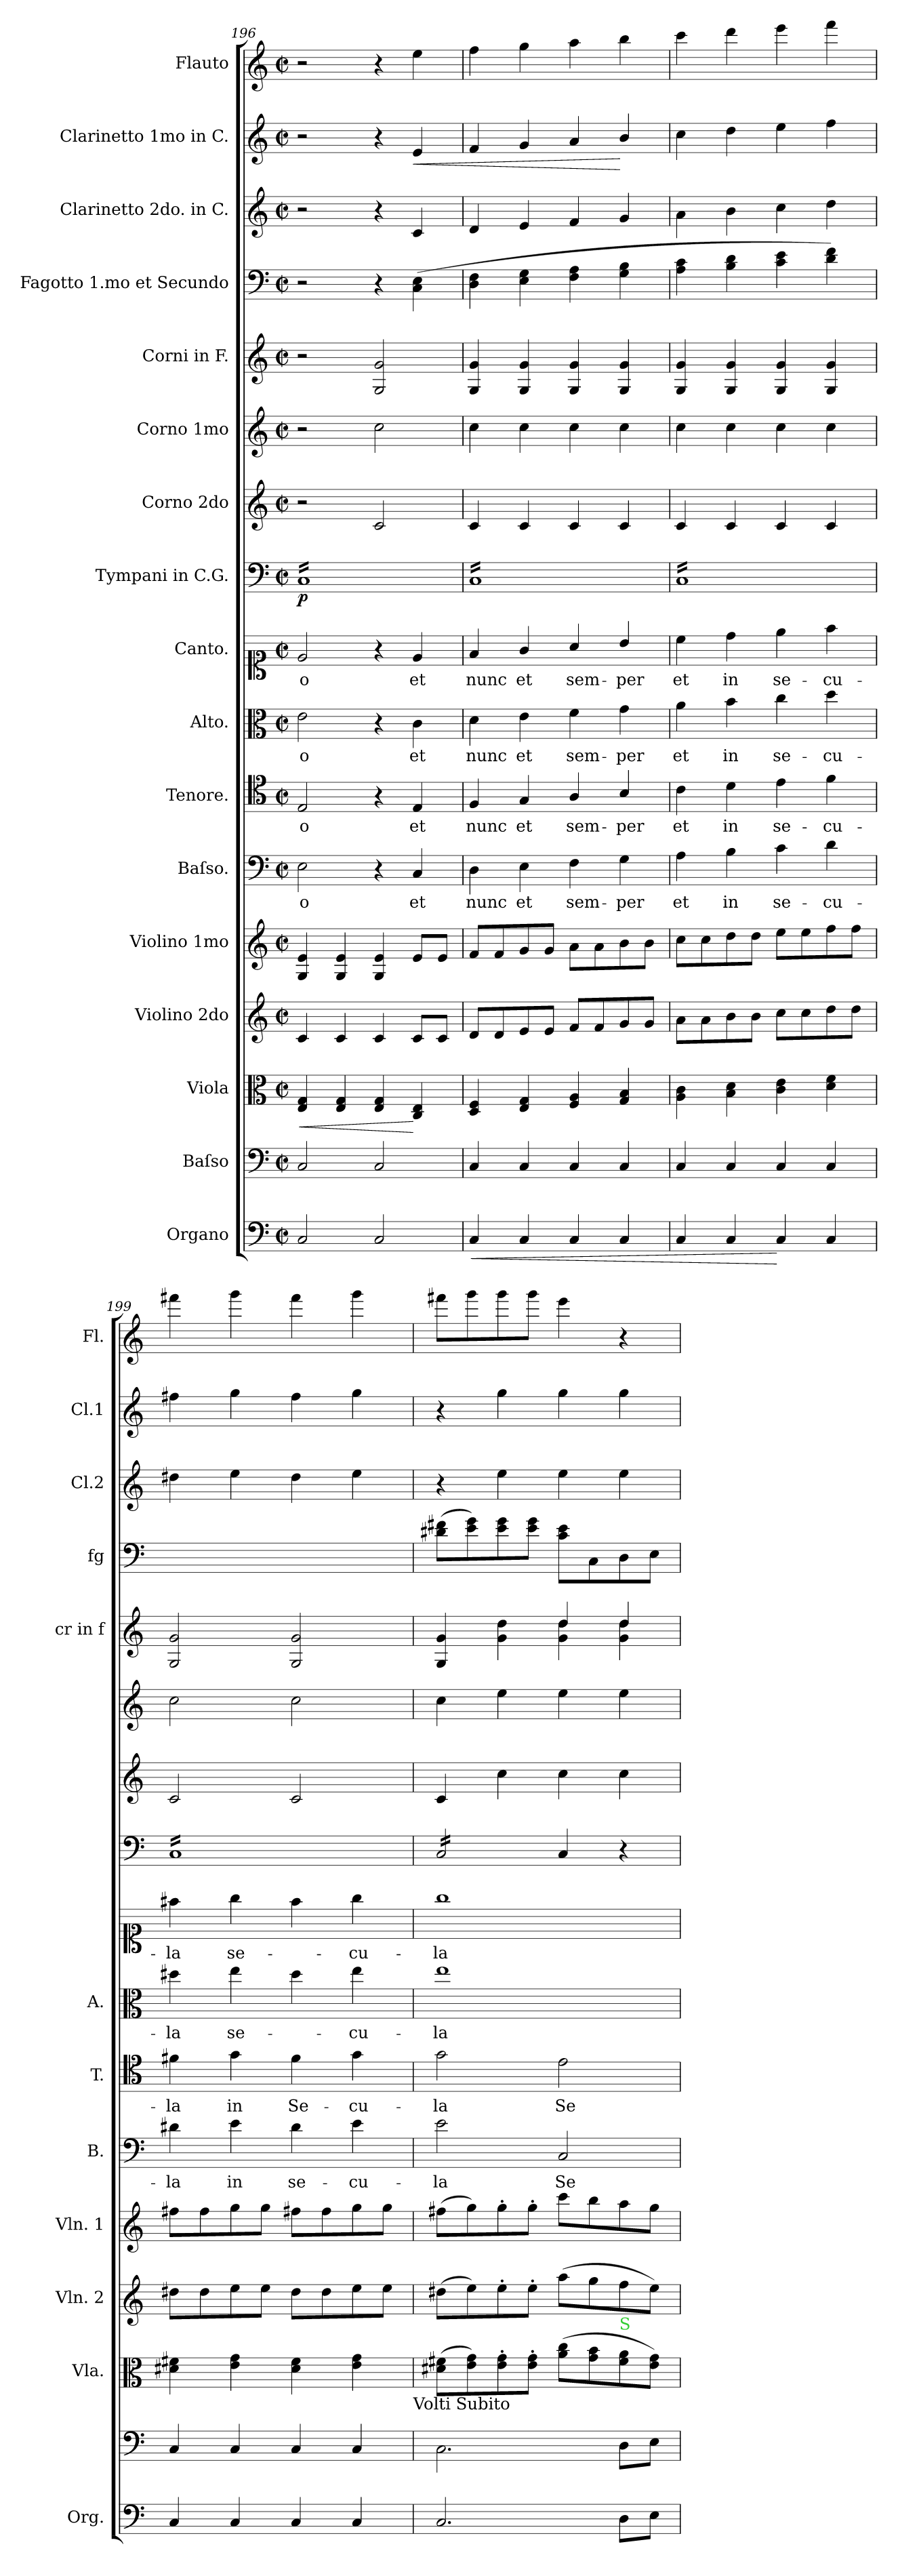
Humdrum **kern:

**kern	**dynam	**kern	**kern	**dynam	**kern	**kern	**kern	**text	**kern	**text	**kern	**text	**kern	**text	**kern	**dynam	**kern	**kern	**kern	**kern	**kern	**kern	**dynam	**kern
*part17	*part17	*part16	*part15	*part15	*part14	*part13	*part12	*part12	*part11	*part11	*part10	*part10	*part9	*part9	*part8	*part8	*part7	*part6	*part5	*part4	*part3	*part2	*part2	*part1
*staff17	*staff17	*staff16	*staff15	*staff15	*staff14	*staff13	*staff12	*staff12	*staff11	*staff11	*staff10	*staff10	*staff9	*staff9	*staff8	*staff8	*staff7	*staff6	*staff5	*staff4	*staff3	*staff2	*staff2	*staff1
*I"Organo	*	*I"Baſso	*I"Viola	*	*I"Violino 2do	*I"Violino 1mo	*I"Baſso.	*	*I"Tenore.	*	*I"Alto.	*	*I"Canto.	*	*I"Tympani in C.G.	*	*I"Corno 2do	*I"Corno 1mo	*I"Corni in F.	*I"Fagotto 1.mo et Secundo	*I"Clarinetto 2do. in C.	*I"Clarinetto 1mo in C.	*	*I"Flauto
*I'Org.	*	*	*I'Vla.	*	*I'Vln. 2	*I'Vln. 1	*I'B.	*	*I'T.	*	*I'A.	*	*	*	*	*	*	*	*I'cr in f	*I'fg	*I'Cl.2	*I'Cl.1	*	*I'Fl.
*clefF4	*	*clefF4	*clefC3	*	*clefG2	*clefG2	*clefF4	*	*clefC4	*	*clefC3	*	*clefC1	*	*clefF4	*	*clefG2	*clefG2	*clefG2	*clefF4	*clefG2	*clefG2	*	*clefG2
*	*	*	*	*	*	*	*	*	*	*	*	*	*	*	*	*	*	*	*ITrd4c7	*	*	*	*	*
*k[]	*	*k[]	*k[]	*	*k[]	*k[]	*k[]	*	*k[]	*	*k[]	*	*k[]	*	*k[]	*	*k[]	*k[]	*k[b-]	*k[]	*k[]	*k[]	*	*k[]
*M2/2	*	*M2/2	*M2/2	*	*M2/2	*M2/2	*M2/2	*	*M2/2	*	*M2/2	*	*M2/2	*	*M2/2	*	*M2/2	*M2/2	*M2/2	*M2/2	*M2/2	*M2/2	*	*M2/2
*met(c|)	*	*met(c|)	*met(c|)	*	*met(c|)	*met(c|)	*met(c|)	*	*met(c|)	*	*met(c|)	*	*met(c|)	*	*met(c|)	*	*met(c|)	*met(c|)	*met(c|)	*met(c|)	*met(c|)	*met(c|)	*	*met(c|)
=196	=196	=196	=196	=196	=196	=196	=196	=196	=196	=196	=196	=196	=196	=196	=196	=196	=196	=196	=196	=196	=196	=196	=196	=196
!	!	!	!	!	!	!	!	!	!	!	!	!	!	!	!LO:TX:a:color=crimson:t=⚠	!	!	!	!	!	!	!	!	!
!	!	!	!	!LO:HP:b	!	!	!	!	!	!	!	!	!	!	!	!	!	!	!	!	!	!	!	!
*	*	*	*	*	*	*	*	*	*	*	*	*	*	*	*tremolo	*	*	*	*	*	*	*	*	*
2C/	.	2C/	4E/ 4G/	<	4c/	4G/ 4e/	2E\	-o	2E/	-o	2e\	-o	2e/	-o	16C/LL	p	2r	2r	2r	2r	2r	2r	.	2r
.	.	.	.	.	.	.	.	.	.	.	.	.	.	.	16C/	.	.	.	.	.	.	.	.	.
.	.	.	.	.	.	.	.	.	.	.	.	.	.	.	16C/	.	.	.	.	.	.	.	.	.
.	.	.	.	.	.	.	.	.	.	.	.	.	.	.	16C/	.	.	.	.	.	.	.	.	.
.	.	.	4E/ 4G/	.	4c/	4G/ 4e/	.	.	.	.	.	.	.	.	16C/	.	.	.	.	.	.	.	.	.
.	.	.	.	.	.	.	.	.	.	.	.	.	.	.	16C/	.	.	.	.	.	.	.	.	.
.	.	.	.	.	.	.	.	.	.	.	.	.	.	.	16C/	.	.	.	.	.	.	.	.	.
.	.	.	.	.	.	.	.	.	.	.	.	.	.	.	16C/	.	.	.	.	.	.	.	.	.
2C/	.	2C/	4E/ 4G/	.	4c/	4G/ 4e/	4r	.	4r	.	4r	.	4r	.	16C/	.	2c/	2cc\	2C/ 2c/	4r	4r	4r	.	4r
.	.	.	.	.	.	.	.	.	.	.	.	.	.	.	16C/	.	.	.	.	.	.	.	.	.
.	.	.	.	.	.	.	.	.	.	.	.	.	.	.	16C/	.	.	.	.	.	.	.	.	.
.	.	.	.	.	.	.	.	.	.	.	.	.	.	.	16C/	.	.	.	.	.	.	.	.	.
!	!	!	!	!	!	!	!	!	!	!	!	!	!	!	!	!	!	!	!	!	!	!	!LO:HP:b	!
.	.	.	4C/ 4E/	[	8c/L	8e/L	4C/	et	4E/	et	4c\	et	4e/	et	16C/	.	.	.	.	(4C\ 4E\	4c/	4e/	<	4ee\
.	.	.	.	.	.	.	.	.	.	.	.	.	.	.	16C/	.	.	.	.	.	.	.	.	.
.	.	.	.	.	8c/J	8e/J	.	.	.	.	.	.	.	.	16C/	.	.	.	.	.	.	.	.	.
.	.	.	.	.	.	.	.	.	.	.	.	.	.	.	16C/JJ	.	.	.	.	.	.	.	.	.
=197	=197	=197	=197	=197	=197	=197	=197	=197	=197	=197	=197	=197	=197	=197	=197	=197	=197	=197	=197	=197	=197	=197	=197	=197
!	!LO:HP:b	!	!	!	!	!	!	!	!	!	!	!	!	!	!	!	!	!	!	!	!	!	!	!
4C/	<	4C/	4D/ 4F/	.	8d/L	8f/L	4D\	nunc	4F/	nunc	4d\	nunc	4f/	nunc	16C/LL	.	4c/	4cc\	4C/ 4c/	4D\ 4F\	4d/	4f/	.	4ff\
.	.	.	.	.	.	.	.	.	.	.	.	.	.	.	16C/	.	.	.	.	.	.	.	.	.
.	.	.	.	.	8d/	8f/	.	.	.	.	.	.	.	.	16C/	.	.	.	.	.	.	.	.	.
.	.	.	.	.	.	.	.	.	.	.	.	.	.	.	16C/	.	.	.	.	.	.	.	.	.
4C/	.	4C/	4E/ 4G/	.	8e/	8g/	4E\	et	4G/	et	4e\	et	4g/	et	16C/	.	4c/	4cc\	4C/ 4c/	4E\ 4G\	4e/	4g/	.	4gg\
.	.	.	.	.	.	.	.	.	.	.	.	.	.	.	16C/	.	.	.	.	.	.	.	.	.
.	.	.	.	.	8e/J	8g/J	.	.	.	.	.	.	.	.	16C/	.	.	.	.	.	.	.	.	.
.	.	.	.	.	.	.	.	.	.	.	.	.	.	.	16C/	.	.	.	.	.	.	.	.	.
4C/	.	4C/	4F/ 4A/	.	8f/L	8a\L	4F\	sem-	4A/	sem-	4f\	sem-	4a/	sem-	16C/	.	4c/	4cc\	4C/ 4c/	4F\ 4A\	4f/	4a/	.	4aa\
.	.	.	.	.	.	.	.	.	.	.	.	.	.	.	16C/	.	.	.	.	.	.	.	.	.
.	.	.	.	.	8f/	8a\	.	.	.	.	.	.	.	.	16C/	.	.	.	.	.	.	.	.	.
.	.	.	.	.	.	.	.	.	.	.	.	.	.	.	16C/	.	.	.	.	.	.	.	.	.
4C/	.	4C/	4G/ 4B/	.	8g/	8b\	4G\	-per	4B/	-per	4g\	-per	4b/	-per	16C/	.	4c/	4cc\	4C/ 4c/	4G\ 4B\	4g/	4b/	[	4bb\
.	.	.	.	.	.	.	.	.	.	.	.	.	.	.	16C/	.	.	.	.	.	.	.	.	.
.	.	.	.	.	8g/J	8b\J	.	.	.	.	.	.	.	.	16C/	.	.	.	.	.	.	.	.	.
.	.	.	.	.	.	.	.	.	.	.	.	.	.	.	16C/JJ	.	.	.	.	.	.	.	.	.
=198	=198	=198	=198	=198	=198	=198	=198	=198	=198	=198	=198	=198	=198	=198	=198	=198	=198	=198	=198	=198	=198	=198	=198	=198
4C/	.	4C/	4A\ 4c\	.	8a\L	8cc\L	4A\	et	4c\	et	4a\	et	4cc\	et	16C/LL	.	4c/	4cc\	4C/ 4c/	4A\ 4c\	4a\	4cc\	.	4ccc\
.	.	.	.	.	.	.	.	.	.	.	.	.	.	.	16C/	.	.	.	.	.	.	.	.	.
.	.	.	.	.	8a\	8cc\	.	.	.	.	.	.	.	.	16C/	.	.	.	.	.	.	.	.	.
.	.	.	.	.	.	.	.	.	.	.	.	.	.	.	16C/	.	.	.	.	.	.	.	.	.
4C/	.	4C/	4B\ 4d\	.	8b\	8dd\	4B\	in	4d\	in	4b\	in	4dd\	in	16C/	.	4c/	4cc\	4C/ 4c/	4B\ 4d\	4b\	4dd\	.	4ddd\
.	.	.	.	.	.	.	.	.	.	.	.	.	.	.	16C/	.	.	.	.	.	.	.	.	.
.	.	.	.	.	8b\J	8dd\J	.	.	.	.	.	.	.	.	16C/	.	.	.	.	.	.	.	.	.
.	.	.	.	.	.	.	.	.	.	.	.	.	.	.	16C/	.	.	.	.	.	.	.	.	.
4C/	[	4C/	4c\ 4e\	.	8cc\L	8ee\L	4c\	se-	4e\	se-	4cc\	se-	4ee\	se-	16C/	.	4c/	4cc\	4C/ 4c/	4c\ 4e\	4cc\	4ee\	.	4eee\
.	.	.	.	.	.	.	.	.	.	.	.	.	.	.	16C/	.	.	.	.	.	.	.	.	.
.	.	.	.	.	8cc\	8ee\	.	.	.	.	.	.	.	.	16C/	.	.	.	.	.	.	.	.	.
.	.	.	.	.	.	.	.	.	.	.	.	.	.	.	16C/	.	.	.	.	.	.	.	.	.
4C/	.	4C/	4d\ 4f\	.	8dd\	8ff\	4d\	-cu-	4f\	-cu-	4dd\	-cu-	4ff\	-cu-	16C/	.	4c/	4cc\	4C/ 4c/	4d\ 4f\)	4dd\	4ff\	.	4fff\
.	.	.	.	.	.	.	.	.	.	.	.	.	.	.	16C/	.	.	.	.	.	.	.	.	.
.	.	.	.	.	8dd\J	8ff\J	.	.	.	.	.	.	.	.	16C/	.	.	.	.	.	.	.	.	.
.	.	.	.	.	.	.	.	.	.	.	.	.	.	.	16C/JJ	.	.	.	.	.	.	.	.	.
=199	=199	=199	=199	=199	=199	=199	=199	=199	=199	=199	=199	=199	=199	=199	=199	=199	=199	=199	=199	=199	=199	=199	=199	=199
4C/	.	4C/	4d#X\ 4f#X\	.	8dd#X\L	8ff#X\L	4d#X\	-la	4f#X\	-la	4dd#X\	-la	4ff#X\	-la	16C/LL	.	2c/	2cc\	2C/ 2c/	1ryy	4dd#X\	4ff#X\	.	4fff#X\
.	.	.	.	.	.	.	.	.	.	.	.	.	.	.	16C/	.	.	.	.	.	.	.	.	.
.	.	.	.	.	8dd#\	8ff#\	.	.	.	.	.	.	.	.	16C/	.	.	.	.	.	.	.	.	.
.	.	.	.	.	.	.	.	.	.	.	.	.	.	.	16C/	.	.	.	.	.	.	.	.	.
4C/	.	4C/	4e\ 4g\	.	8ee\	8gg\	4e\	in	4g\	in	4ee\	se-	4gg\	se-	16C/	.	.	.	.	.	4ee\	4gg\	.	4ggg\
.	.	.	.	.	.	.	.	.	.	.	.	.	.	.	16C/	.	.	.	.	.	.	.	.	.
.	.	.	.	.	8ee\J	8gg\J	.	.	.	.	.	.	.	.	16C/	.	.	.	.	.	.	.	.	.
.	.	.	.	.	.	.	.	.	.	.	.	.	.	.	16C/	.	.	.	.	.	.	.	.	.
4C/	.	4C/	4d#\ 4f#\	.	8dd#\L	8ff#X\L	4d#\	se-	4f#\	Se-	4dd#\	.	4ff#\	.	16C/	.	2c/	2cc\	2C/ 2c/	.	4dd#\	4ff#\	.	4fff#\
.	.	.	.	.	.	.	.	.	.	.	.	.	.	.	16C/	.	.	.	.	.	.	.	.	.
.	.	.	.	.	8dd#\	8ff#\	.	.	.	.	.	.	.	.	16C/	.	.	.	.	.	.	.	.	.
.	.	.	.	.	.	.	.	.	.	.	.	.	.	.	16C/	.	.	.	.	.	.	.	.	.
4C/	.	4C/	4e\ 4g\	.	8ee\	8gg\	4e\	-cu-	4g\	-cu-	4ee\	-cu-	4gg\	-cu-	16C/	.	.	.	.	.	4ee\	4gg\	.	4ggg\
.	.	.	.	.	.	.	.	.	.	.	.	.	.	.	16C/	.	.	.	.	.	.	.	.	.
.	.	.	.	.	8ee\J	8gg\J	.	.	.	.	.	.	.	.	16C/	.	.	.	.	.	.	.	.	.
.	.	.	.	.	.	.	.	.	.	.	.	.	.	.	16C/JJ	.	.	.	.	.	.	.	.	.
!	!	!	!LO:TX:b:t=Volti Subito	!	!	!	!	!	!	!	!	!	!	!	!	!	!	!	!	!	!	!	!	!
=200	=200	=200	=200	=200	=200	=200	=200	=200	=200	=200	=200	=200	=200	=200	=200	=200	=200	=200	=200	=200	=200	=200	=200	=200
*	*	*	*	*	*	*	*	*	*	*	*	*	*	*	*	*	*	*	*^	*	*	*	*	*
2.C/	.	2.C\	(8d#X\ 8f#X\L	.	(8dd#X\L	(8ff#X\L	2e\	-la	2g\	-la	1ee\	-la	1gg\	-la	16C/LL	.	4c/	4cc\	4C/ 4c/	2ryy	(8d#X\ 8f#X\L	4r	4r	.	8fff#X\L
.	.	.	.	.	.	.	.	.	.	.	.	.	.	.	16C/	.	.	.	.	.	.	.	.	.	.
.	.	.	8e\ 8g\)	.	8ee\)	8gg\)	.	.	.	.	.	.	.	.	16C/	.	.	.	.	.	8e\ 8g\)	.	.	.	8ggg\
.	.	.	.	.	.	.	.	.	.	.	.	.	.	.	16C/	.	.	.	.	.	.	.	.	.	.
.	.	.	8e'\ 8g'\	.	8ee'\	8gg'\	.	.	.	.	.	.	.	.	16C/	.	4cc\	4ee\	4c\ 4g\	.	8e\ 8g\	4ee\	4gg\	.	8ggg\
.	.	.	.	.	.	.	.	.	.	.	.	.	.	.	16C/	.	.	.	.	.	.	.	.	.	.
.	.	.	8e'\ 8g'\J	.	8ee'\J	8gg'\J	.	.	.	.	.	.	.	.	16C/	.	.	.	.	.	8e\ 8g\J	.	.	.	8ggg\J
.	.	.	.	.	.	.	.	.	.	.	.	.	.	.	16C/JJ	.	.	.	.	.	.	.	.	.	.
*	*	*	*	*	*	*	*	*	*	*	*	*	*	*	*Xtremolo	*	*	*	*	*	*	*	*	*	*
.	.	.	(8a\ 8cc\L	.	(8aa\L	8ccc\L	2C/	Se-	2e\	Se-	.	.	.	.	4C/	.	4cc\	4ee\	4c\ 4g\	4g/	8c\ 8e\L	4ee\	4gg\	.	4eee\
.	.	.	8g\ 8b\	.	8gg\	8bb\	.	.	.	.	.	.	.	.	.	.	.	.	.	.	8C\	.	.	.	.
!	!	!	!LO:TX:a:color=limegreen:t=S	!	!	!	!	!	!	!	!	!	!	!	!	!	!	!	!	!	!	!	!	!	!
8D\L	.	8D\L	8f#\ 8a\	.	8ff\	8aa\	.	.	.	.	.	.	.	.	4r	.	4cc\	4ee\	4c\ 4g\	4g/	8D\	4ee\	4gg\	.	4r
8E\J	.	8E\J	8e\ 8g\J)	.	8ee\J)	8gg\J	.	.	.	.	.	.	.	.	.	.	.	.	.	.	8E\J	.	.	.	.
*	*	*	*	*	*	*	*	*	*	*	*	*	*	*	*	*	*	*	*v	*v	*	*	*	*	*
=	=	=	=	=	=	=	=	=	=	=	=	=	=	=	=	=	=	=	=	=	=	=	=	=
*-	*-	*-	*-	*-	*-	*-	*-	*-	*-	*-	*-	*-	*-	*-	*-	*-	*-	*-	*-	*-	*-	*-	*-	*-
